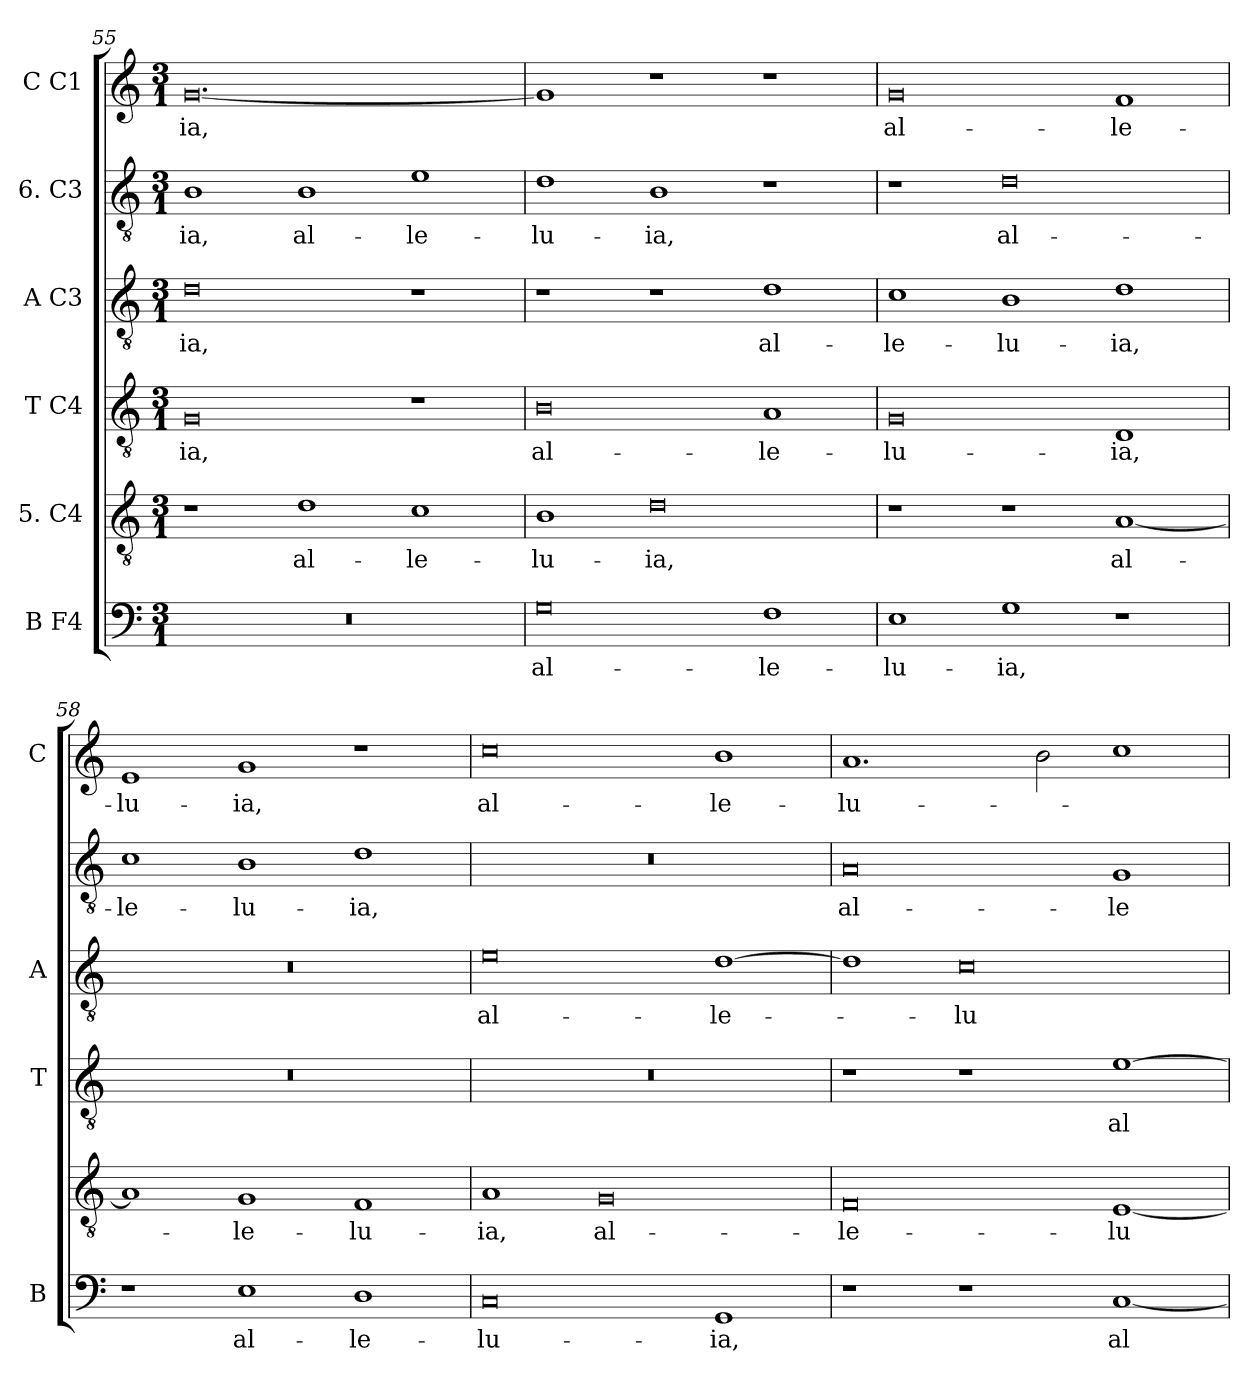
**kern	**text	**kern	**text	**kern	**text	**kern	**text	**kern	**text	**kern	**text
*part6	*part6	*part5	*part5	*part4	*part4	*part3	*part3	*part2	*part2	*part1	*part1
*staff6	*staff6	*staff5	*staff5	*staff4	*staff4	*staff3	*staff3	*staff2	*staff2	*staff1	*staff1
*I"B F4	*	*I"5. C4	*	*I"T C4	*	*I"A C3	*	*I"6. C3	*	*I"C C1	*
*I'B	*	*	*	*I'T	*	*I'A	*	*	*	*I'C	*
*clefF4	*	*clefGv2	*	*clefGv2	*	*clefGv2	*	*clefGv2	*	*clefG2	*
*k[]	*	*k[]	*	*k[]	*	*k[]	*	*k[]	*	*k[]	*
*C:	*	*C:	*	*C:	*	*C:	*	*C:	*	*C:	*
*M3/1	*	*M3/1	*	*M3/1	*	*M3/1	*	*M3/1	*	*M3/1	*
=55	=55	=55	=55	=55	=55	=55	=55	=55	=55	=55	=55
!	!	!	!	!	!LO:LY:b	!	!LO:LY:b	!	!LO:LY:b	!	!LO:LY:b
0.r	.	1r	.	0G	-ia,	0d	-ia,	1B	-ia,	[0.g	-ia,
!	!	!	!LO:LY:b	!	!	!	!	!	!LO:LY:b	!	!
.	.	1d	al-	.	.	.	.	1B	al-	.	.
!	!	!	!LO:LY:b	!	!	!	!	!	!LO:LY:b	!	!
.	.	1c	-le-	1r	.	1r	.	1e	-le-	.	.
!!LO:PB:g=z
=56	=56	=56	=56	=56	=56	=56	=56	=56	=56	=56	=56
!	!LO:LY:b	!	!LO:LY:b	!	!LO:LY:b	!	!	!	!LO:LY:b	!	!
0G	al-	1B	-lu-	0B	al-	1r	.	1d	-lu-	1g]	.
!	!	!	!LO:LY:b	!	!	!	!	!	!LO:LY:b	!	!
.	.	0d	-ia,	.	.	1r	.	1B	-ia,	1r	.
!	!LO:LY:b	!	!	!	!LO:LY:b	!	!LO:LY:b	!	!	!	!
1F	-le-	.	.	1A	-le-	1d	al-	1r	.	1r	.
=57	=57	=57	=57	=57	=57	=57	=57	=57	=57	=57	=57
!	!LO:LY:b	!	!	!	!LO:LY:b	!	!LO:LY:b	!	!	!	!LO:LY:b
1E	-lu-	1r	.	0G	-lu-	1c	-le-	1r	.	0g	al-
!	!LO:LY:b	!	!	!	!	!	!LO:LY:b	!	!LO:LY:b	!	!
1G	-ia,	1r	.	.	.	1B	-lu-	0d	al-	.	.
!	!	!	!LO:LY:b	!	!LO:LY:b	!	!LO:LY:b	!	!	!	!LO:LY:b
1r	.	[1A	al-	1D	-ia,	1d	-ia,	.	.	1f	-le-
=58	=58	=58	=58	=58	=58	=58	=58	=58	=58	=58	=58
!	!	!	!	!	!	!	!	!	!LO:LY:b	!	!LO:LY:b
1r	.	1A]	.	0.r	.	0.r	.	1c	-le-	1e	-lu-
!	!LO:LY:b	!	!LO:LY:b	!	!	!	!	!	!LO:LY:b	!	!LO:LY:b
1E	al-	1G	-le-	.	.	.	.	1B	-lu-	1g	-ia,
!	!LO:LY:b	!	!LO:LY:b	!	!	!	!	!	!LO:LY:b	!	!
1D	-le-	1F	-lu-	.	.	.	.	1d	-ia,	1r	.
=59	=59	=59	=59	=59	=59	=59	=59	=59	=59	=59	=59
!	!LO:LY:b	!	!LO:LY:b	!	!	!	!LO:LY:b	!	!	!	!LO:LY:b
0C	-lu-	1A	-ia,	0.r	.	0e	al-	0.r	.	0cc	al-
!	!	!	!LO:LY:b	!	!	!	!	!	!	!	!
.	.	0G	al-	.	.	.	.	.	.	.	.
!	!LO:LY:b	!	!	!	!	!	!LO:LY:b	!	!	!	!LO:LY:b
1GG	-ia,	.	.	.	.	[1d	-le-	.	.	1b	-le-
=60	=60	=60	=60	=60	=60	=60	=60	=60	=60	=60	=60
!	!	!	!LO:LY:b	!	!	!	!	!	!LO:LY:b	!	!LO:LY:b
1r	.	0F	-le-	1r	.	1d]	.	0A	al-	1.a	-lu-
!	!	!	!	!	!	!	!LO:LY:b	!	!	!	!
1r	.	.	.	1r	.	0c	-lu-	.	.	.	.
.	.	.	.	.	.	.	.	.	.	2b\	.
!	!LO:LY:b	!	!LO:LY:b	!	!LO:LY:b	!	!	!	!LO:LY:b	!	!
[1C	al-	[1E	-lu-	[1e	al-	.	.	1G	-le-	1cc	.
=	=	=	=	=	=	=	=	=	=	=	=
*-	*-	*-	*-	*-	*-	*-	*-	*-	*-	*-	*-
